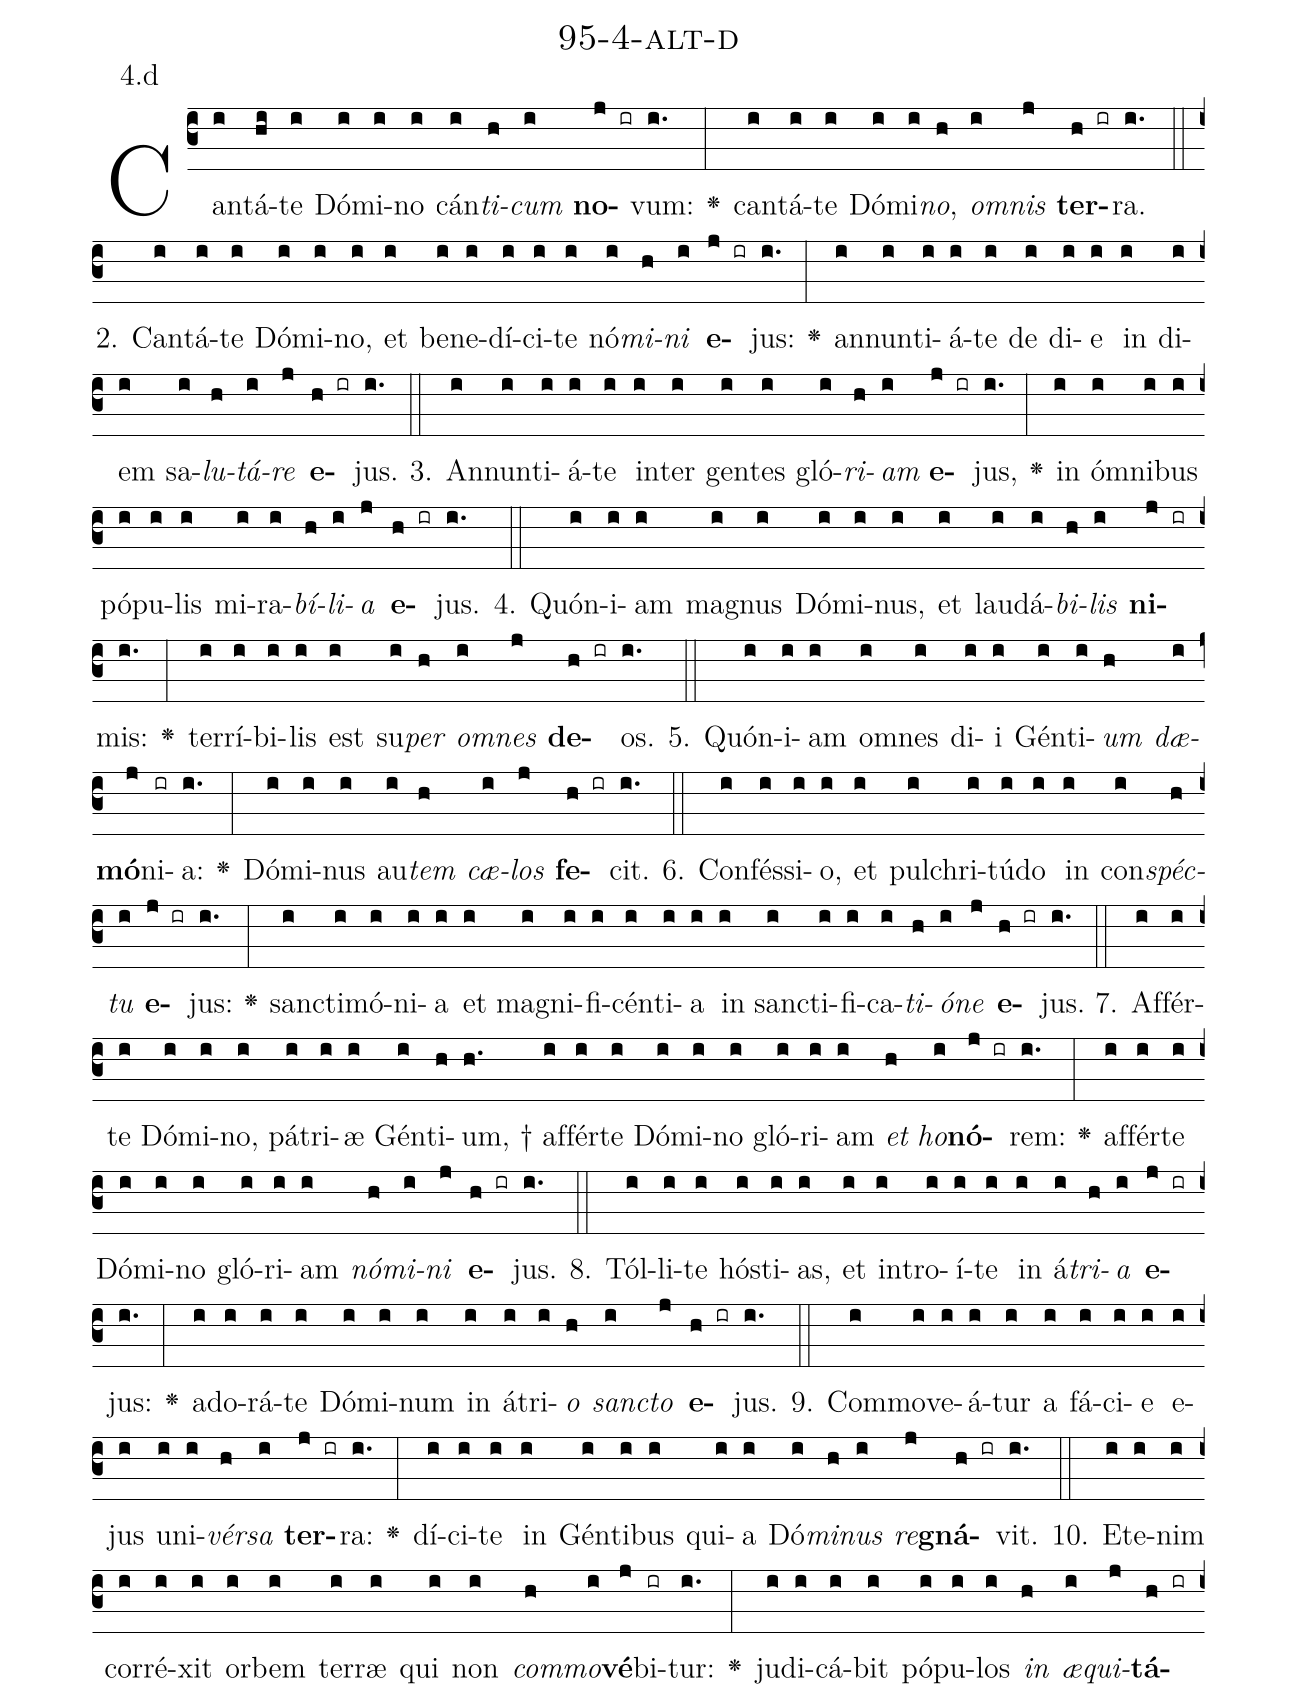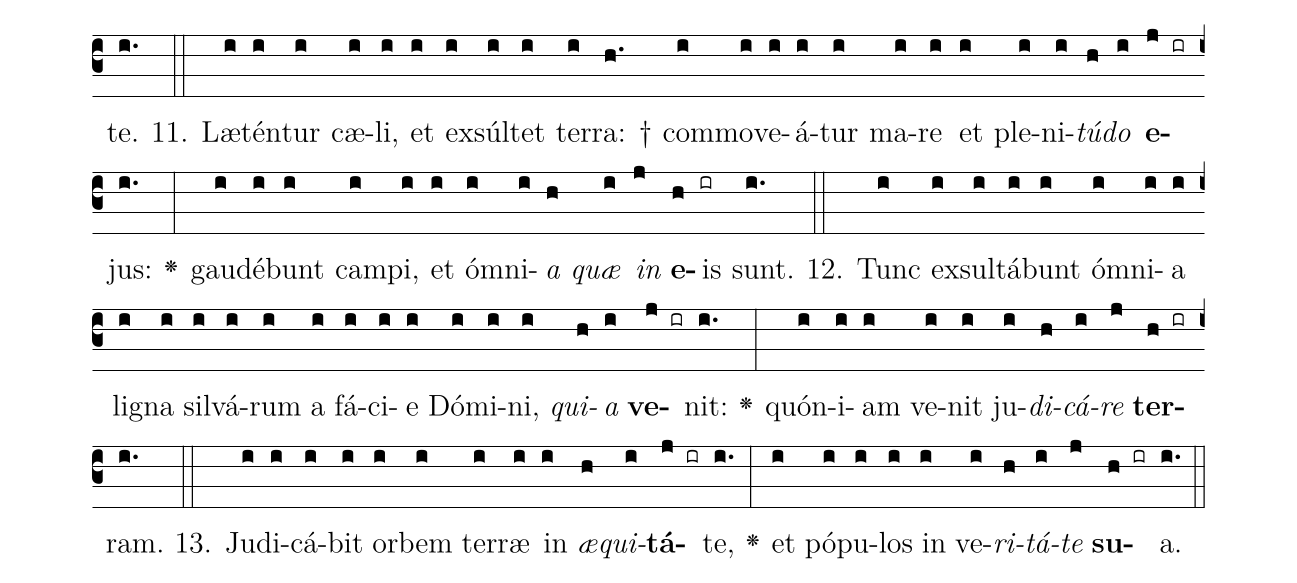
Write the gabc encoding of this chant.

name: 95-4-alt-d;
annotation: 4.d;
%%
(c3)Can(i)tá(hi)te(i) Dó(i)mi(i)no(i) cán(i)<i>ti</i>(h)<i>cum</i>(i) <b>no</b>(j ir)vum:(i.) <v>\greheightstar</v>(:) can(i)tá(i)te(i) Dó(i)mi(i)<i>no</i>,(h) <i>om</i>(i)<i>nis</i>(j) <b>ter</b>(h ir)ra.(i.) (::)
2. Can(i)tá(i)te(i) Dó(i)mi(i)no,(i) et(i) be(i)ne(i)dí(i)ci(i)te(i) nó(i)<i>mi</i>(h)<i>ni</i>(i) <b>e</b>(j ir)jus:(i.) <v>\greheightstar</v>(:) an(i)nun(i)ti(i)á(i)te(i) de(i) di(i)e(i) in(i) di(i)em(i) sa(i)<i>lu</i>(h)<i>tá</i>(i)<i>re</i>(j) <b>e</b>(h ir)jus.(i.) (::)
3. An(i)nun(i)ti(i)á(i)te(i) in(i)ter(i) gen(i)tes(i) gló(i)<i>ri</i>(h)<i>am</i>(i) <b>e</b>(j ir)jus,(i.) <v>\greheightstar</v>(:) in(i) óm(i)ni(i)bus(i) pó(i)pu(i)lis(i) mi(i)ra(i)<i>bí</i>(h)<i>li</i>(i)<i>a</i>(j) <b>e</b>(h ir)jus.(i.) (::)
4. Quón(i)i(i)am(i) ma(i)gnus(i) Dó(i)mi(i)nus,(i) et(i) lau(i)dá(i)<i>bi</i>(h)<i>lis</i>(i) <b>ni</b>(j ir)mis:(i.) <v>\greheightstar</v>(:) ter(i)rí(i)bi(i)lis(i) est(i) su(i)<i>per</i>(h) <i>om</i>(i)<i>nes</i>(j) <b>de</b>(h ir)os.(i.) (::)
5. Quón(i)i(i)am(i) om(i)nes(i) di(i)i(i) Gén(i)ti(i)<i>um</i>(h) <i>dæ</i>(i)<b>mó</b>(j)ni(ir)a:(i.) <v>\greheightstar</v>(:) Dó(i)mi(i)nus(i) au(i)<i>tem</i>(h) <i>cæ</i>(i)<i>los</i>(j) <b>fe</b>(h ir)cit.(i.) (::)
6. Con(i)fés(i)si(i)o,(i) et(i) pul(i)chri(i)tú(i)do(i) in(i) con(i)<i>spéc</i>(h)<i>tu</i>(i) <b>e</b>(j ir)jus:(i.) <v>\greheightstar</v>(:) sanc(i)ti(i)mó(i)ni(i)a(i) et(i) ma(i)gni(i)fi(i)cén(i)ti(i)a(i) in(i) sanc(i)ti(i)fi(i)ca(i)<i>ti</i>(h)<i>ó</i>(i)<i>ne</i>(j) <b>e</b>(h ir)jus.(i.) (::)
7. Af(i)fér(i)te(i) Dó(i)mi(i)no,(i) pá(i)tri(i)æ(i) Gén(i)ti(h)um, †(h.) af(i)fér(i)te(i) Dó(i)mi(i)no(i) gló(i)ri(i)am(i) <i>et</i>(h) <i>ho</i>(i)<b>nó</b>(j ir)rem:(i.) <v>\greheightstar</v>(:) af(i)fér(i)te(i) Dó(i)mi(i)no(i) gló(i)ri(i)am(i) <i>nó</i>(h)<i>mi</i>(i)<i>ni</i>(j) <b>e</b>(h ir)jus.(i.) (::)
8. Tól(i)li(i)te(i) hós(i)ti(i)as,(i) et(i) in(i)tro(i)í(i)te(i) in(i) á(i)<i>tri</i>(h)<i>a</i>(i) <b>e</b>(j ir)jus:(i.) <v>\greheightstar</v>(:) ad(i)o(i)rá(i)te(i) Dó(i)mi(i)num(i) in(i) á(i)tri(i)<i>o</i>(h) <i>sanc</i>(i)<i>to</i>(j) <b>e</b>(h ir)jus.(i.) (::)
9. Com(i)mo(i)ve(i)á(i)tur(i) a(i) fá(i)ci(i)e(i) e(i)jus(i) u(i)ni(i)<i>vér</i>(h)<i>sa</i>(i) <b>ter</b>(j ir)ra:(i.) <v>\greheightstar</v>(:) dí(i)ci(i)te(i) in(i) Gén(i)ti(i)bus(i) qui(i)a(i) Dó(i)<i>mi</i>(h)<i>nus</i>(i) <i>re</i>(j)<b>gná</b>(h ir)vit.(i.) (::)
10. Et(i)e(i)nim(i) cor(i)ré(i)xit(i) or(i)bem(i) ter(i)ræ(i) qui(i) non(i) <i>com</i>(h)<i>mo</i>(i)<b>vé</b>(j)bi(ir)tur:(i.) <v>\greheightstar</v>(:) ju(i)di(i)cá(i)bit(i) pó(i)pu(i)los(i) <i>in</i>(h) <i>æ</i>(i)<i>qui</i>(j)<b>tá</b>(h ir)te.(i.) (::)
11. Læ(i)tén(i)tur(i) cæ(i)li,(i) et(i) ex(i)súl(i)tet(i) ter(i)ra: †(h.) com(i)mo(i)ve(i)á(i)tur(i) ma(i)re(i) et(i) ple(i)ni(i)<i>tú</i>(h)<i>do</i>(i) <b>e</b>(j ir)jus:(i.) <v>\greheightstar</v>(:) gau(i)dé(i)bunt(i) cam(i)pi,(i) et(i) óm(i)ni(i)<i>a</i>(h) <i>quæ</i>(i) <i>in</i>(j) <b>e</b>(h)is(ir) sunt.(i.) (::)
12. Tunc(i) ex(i)sul(i)tá(i)bunt(i) óm(i)ni(i)a(i) li(i)gna(i) sil(i)vá(i)rum(i) a(i) fá(i)ci(i)e(i) Dó(i)mi(i)ni,(i) <i>qui</i>(h)<i>a</i>(i) <b>ve</b>(j ir)nit:(i.) <v>\greheightstar</v>(:) quón(i)i(i)am(i) ve(i)nit(i) ju(i)<i>di</i>(h)<i>cá</i>(i)<i>re</i>(j) <b>ter</b>(h ir)ram.(i.) (::)
13. Ju(i)di(i)cá(i)bit(i) or(i)bem(i) ter(i)ræ(i) in(i) <i>æ</i>(h)<i>qui</i>(i)<b>tá</b>(j ir)te,(i.) <v>\greheightstar</v>(:) et(i) pó(i)pu(i)los(i) in(i) ve(i)<i>ri</i>(h)<i>tá</i>(i)<i>te</i>(j) <b>su</b>(h ir)a.(i.) (::)
